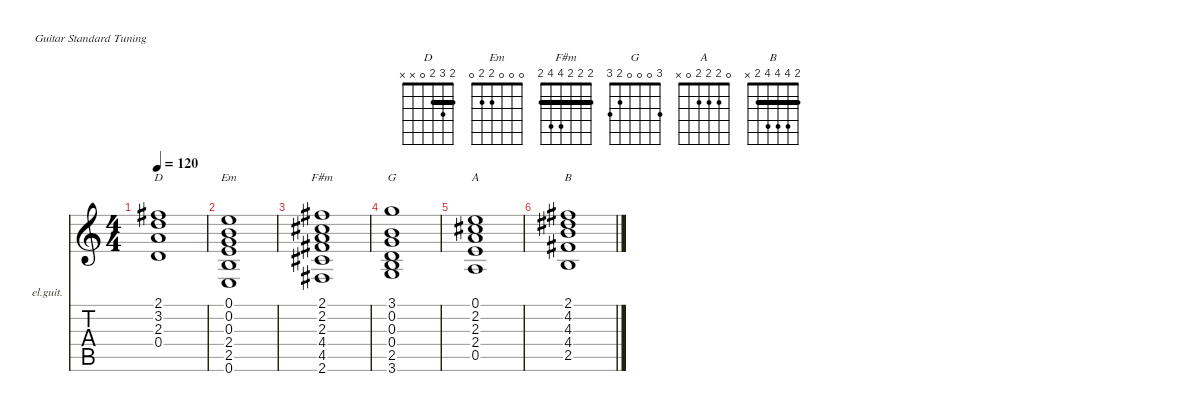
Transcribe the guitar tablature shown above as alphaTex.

\defaultSystemsLayout 4
\hideDynamics
\bracketExtendMode nobrackets
\firstSystemTrackNameOrientation horizontal
\otherSystemsTrackNameOrientation horizontal
\track ("Electric Guitar (Clean)" "el.guit.") {instrument electricguitarclean}
\staff {score tabs}
\tuning (E4 B3 G3 D3 A2 E2)
\chord ("D" 2 3 2 0 x x) {showfingering false barre 2}
\chord ("Em" 0 0 0 2 2 0) {showfingering false}
\chord ("F#m" 2 2 2 4 4 2) {showfingering false barre (2 2 2)}
\chord ("G" 3 0 0 0 2 3) {showfingering false}
\chord ("A" 0 2 2 2 0 x) {showfingering false}
\chord ("B" 2 4 4 4 2 x) {showfingering false barre 2}
\ts (4 4)
\tempo 120
\clef g2
\ks c
(0.4 2.3 3.2 2.1{acc #}).1{ch "D" dy mf instrument electricguitarclean beam Up} |
(0.6 2.5 2.4 0.3 0.2 0.1).1{ch "Em" beam Up} |
(2.6{acc #} 4.5{acc #} 4.4{acc #} 2.3 2.2{acc #} 2.1{acc #}).1{ch "F#m" beam Up} |
(3.6 2.5 0.4 0.3 0.2 3.1).1{ch "G" beam Up} |
(0.5 2.4 2.3 2.2{acc #} 0.1).1{ch "A" beam Up} |
(2.5 4.4{acc #} 4.3 4.2{acc #} 2.1{acc #}).1{ch "B" beam Up}
